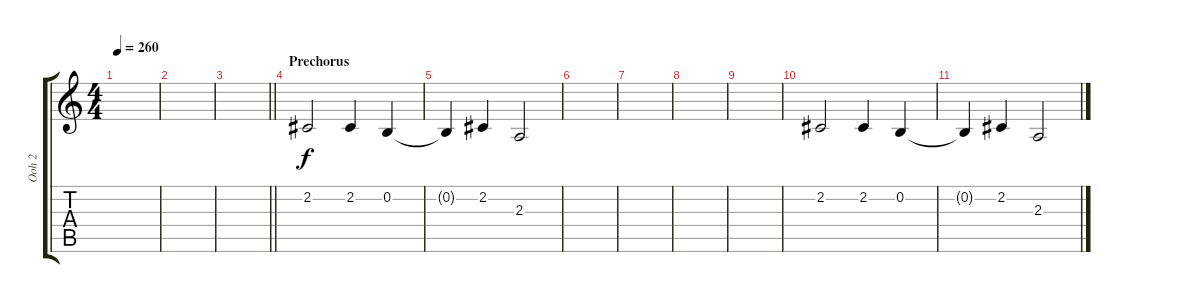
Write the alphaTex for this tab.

\track ("Ooh 2" "Ooh 2") {instrument voiceoohs}
\staff {score tabs}
\tuning (E4 B3 G3 D3 A2 D2) {hide}
\ts (4 4)
\tempo 260
\clef g2
\ks c
|
|
\barLineRight lightlight
|
\section ("" "Prechorus")
2.2.2 2.2.4 0.2.4 |
0.2{t}.4 2.2.4 2.3.2 |
|
|
|
|
2.2.2 2.2.4 0.2.4 |
0.2{t}.4 2.2.4 2.3.2
